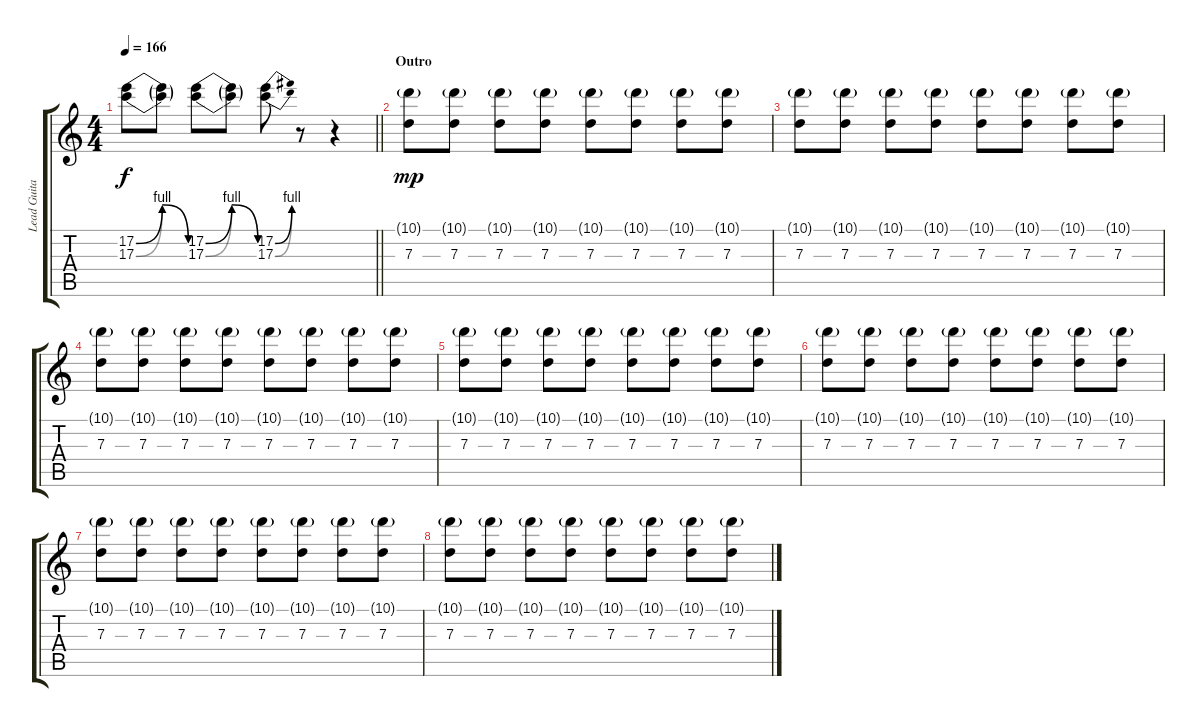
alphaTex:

\track ("Lead Guitar II" "Lead Guita") {instrument overdrivenguitar}
\staff {score tabs}
\tuning (E4 B3 G3 D3 A2 E2) {hide}
\ts (4 4)
\tempo 166
\clef g2
\barLineRight lightlight
\ks c
(17.2{be (bendrelease 0 0 30 4 30 4 60 0)} 17.3{be (bendrelease 0 0 30 4 30 4 60 0)}).8{dy f} (17.2{t} 17.3{t}).8 (17.2{be (bendrelease 0 0 30 4 30 4 60 0)} 17.3{be (bendrelease 0 0 30 4 30 4 60 0)}).8 (17.2{t} 17.3{t}).8 (17.2{be (bend 0 0 60 4)} 17.3{be (bend 0 0 60 4)}).8 r.8 r.4 |
\section ("" "Outro")
(10.1{g} 7.3).8{dy mp volume 9 balance 3} (10.1{g} 7.3).8 (10.1{g} 7.3).8 (10.1{g} 7.3).8 (10.1{g} 7.3).8 (10.1{g} 7.3).8 (10.1{g} 7.3).8 (10.1{g} 7.3).8 |
(10.1{g} 7.3).8 (10.1{g} 7.3).8 (10.1{g} 7.3).8 (10.1{g} 7.3).8 (10.1{g} 7.3).8 (10.1{g} 7.3).8 (10.1{g} 7.3).8 (10.1{g} 7.3).8 |
(10.1{g} 7.3).8 (10.1{g} 7.3).8 (10.1{g} 7.3).8 (10.1{g} 7.3).8 (10.1{g} 7.3).8 (10.1{g} 7.3).8 (10.1{g} 7.3).8 (10.1{g} 7.3).8 |
(10.1{g} 7.3).8 (10.1{g} 7.3).8 (10.1{g} 7.3).8 (10.1{g} 7.3).8 (10.1{g} 7.3).8 (10.1{g} 7.3).8 (10.1{g} 7.3).8 (10.1{g} 7.3).8 |
(10.1{g} 7.3).8 (10.1{g} 7.3).8 (10.1{g} 7.3).8 (10.1{g} 7.3).8 (10.1{g} 7.3).8 (10.1{g} 7.3).8 (10.1{g} 7.3).8 (10.1{g} 7.3).8 |
(10.1{g} 7.3).8 (10.1{g} 7.3).8 (10.1{g} 7.3).8 (10.1{g} 7.3).8 (10.1{g} 7.3).8 (10.1{g} 7.3).8 (10.1{g} 7.3).8 (10.1{g} 7.3).8 |
(10.1{g} 7.3).8 (10.1{g} 7.3).8 (10.1{g} 7.3).8 (10.1{g} 7.3).8 (10.1{g} 7.3).8 (10.1{g} 7.3).8 (10.1{g} 7.3).8 (10.1{g} 7.3).8
